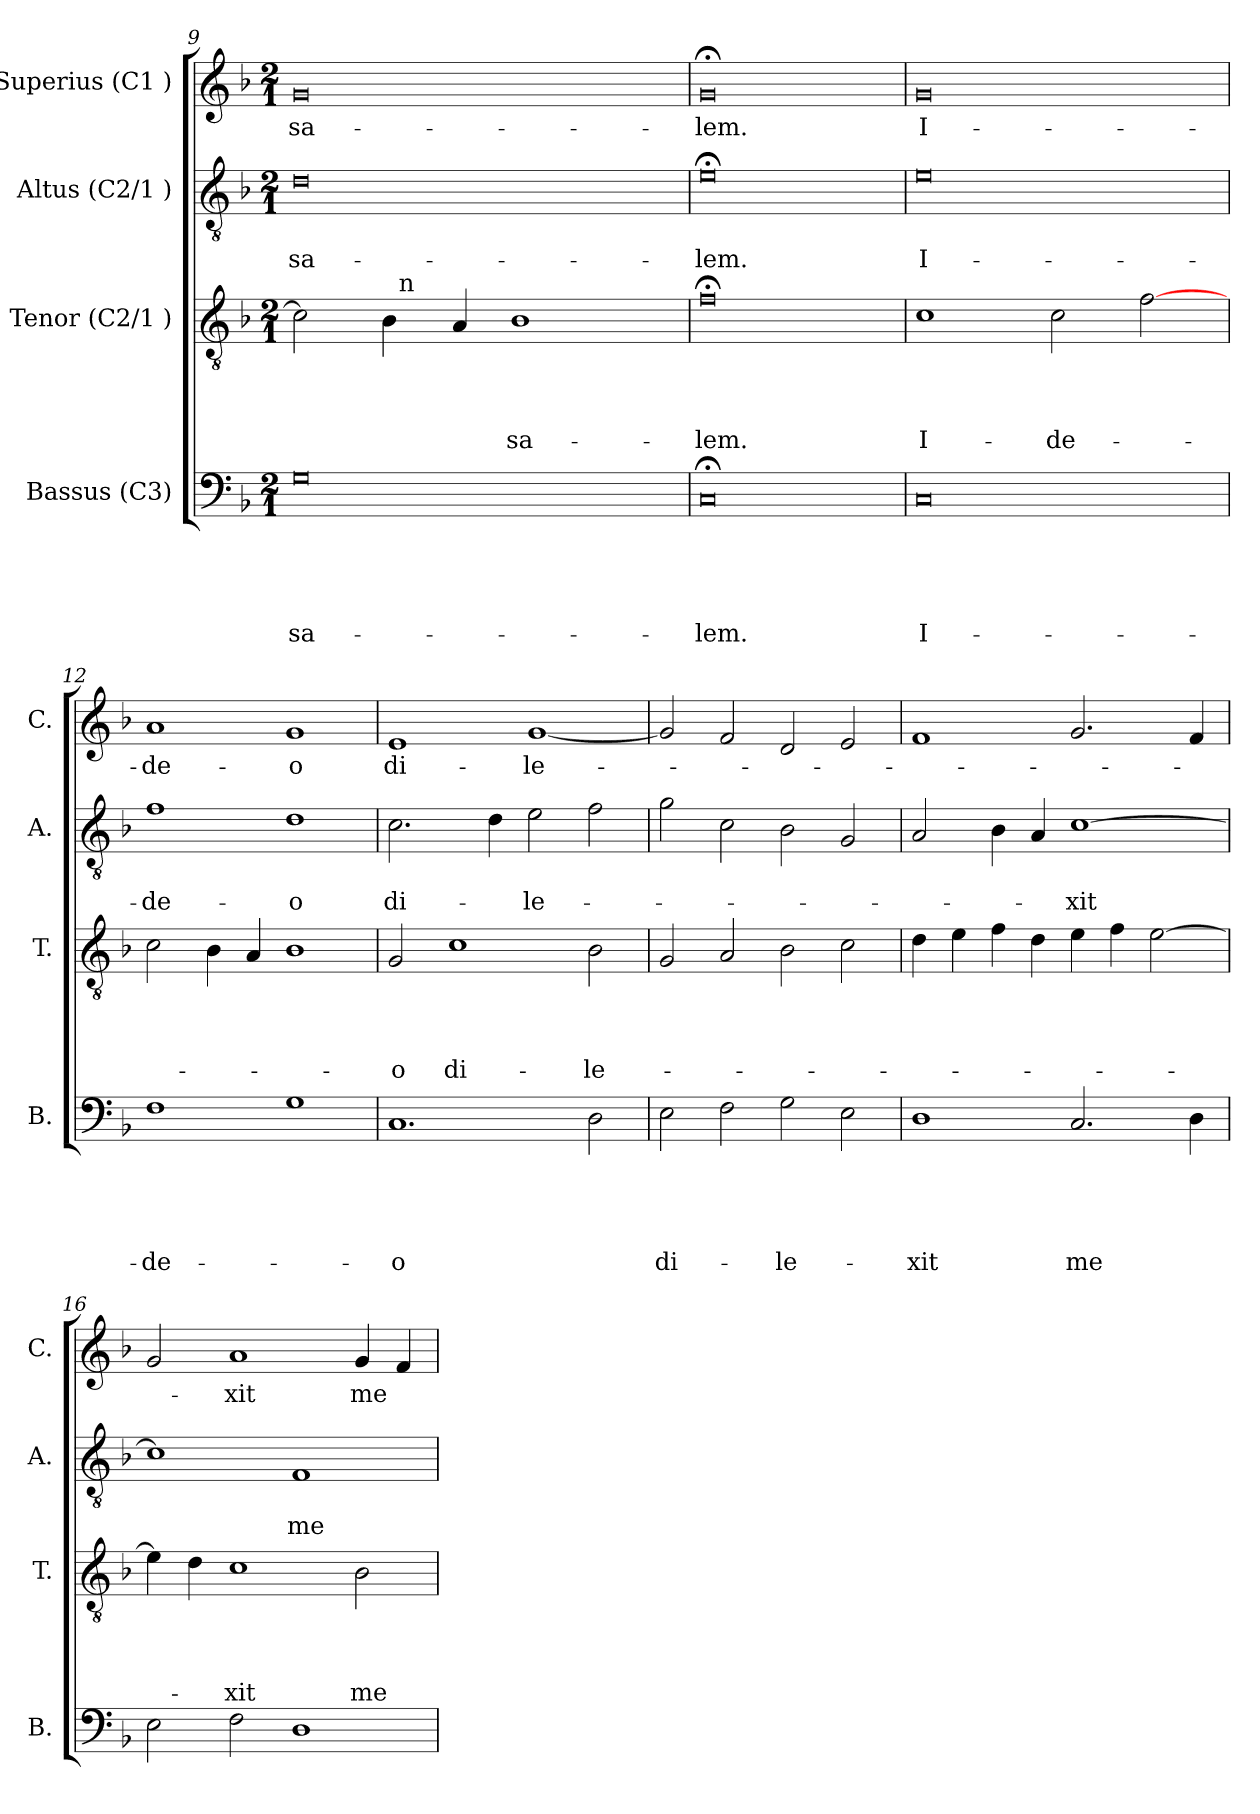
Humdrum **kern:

**kern	**text	**text	**text	**text	**text	**kern	**text	**text	**text	**text	**kern	**text	**text	**kern	**text
*part4	*part4	*part4	*part4	*part4	*part4	*part3	*part3	*part3	*part3	*part3	*part2	*part2	*part2	*part1	*part1
*staff4	*staff4	*staff4	*staff4	*staff4	*staff4	*staff3	*staff3	*staff3	*staff3	*staff3	*staff2	*staff2	*staff2	*staff1	*staff1
*I"Bassus (C3)	*	*	*	*	*	*I"Tenor (C2/1 )	*	*	*	*	*I"Altus (C2/1 )	*	*	*I"Superius (C1 )	*
*I'B.	*	*	*	*	*	*I'T.	*	*	*	*	*I'A.	*	*	*I'C.	*
*clefF4	*	*	*	*	*	*clefGv2	*	*	*	*	*clefGv2	*	*	*clefG2	*
*k[b-]	*	*	*	*	*	*k[b-]	*	*	*	*	*k[b-]	*	*	*k[b-]	*
*F:	*	*	*	*	*	*F:	*	*	*	*	*F:	*	*	*F:	*
*M2/1	*	*	*	*	*	*M2/1	*	*	*	*	*M2/1	*	*	*M2/1	*
=9	=9	=9	=9	=9	=9	=9	=9	=9	=9	=9	=9	=9	=9	=9	=9
!	!	!	!	!	!LO:LY:b:rj	!	!	!	!	!	!	!	!LO:LY:b:rj	!	!LO:LY:b:rj
*	*	*	*	*	*	*^	*	*	*	*	*	*	*	*	*
0G	.	.	.	.	-sa-	2c\]	2ryy	.	.	.	.	0d	.	-sa-	0g	-sa-
.	.	.	.	.	.	4B-\	32ryy	.	.	.	.	.	.	.	.	.
!	!	!	!	!	!	!	!LO:TX:a:t=n	!	!	!	!	!	!	!	!	!
.	.	.	.	.	.	.	1ryy	.	.	.	.	.	.	.	.	.
.	.	.	.	.	.	4A/	.	.	.	.	.	.	.	.	.	.
!	!	!	!	!	!	!	!	!	!	!	!LO:LY:b	!	!	!	!	!
.	.	.	.	.	.	1B-	.	.	.	.	-sa-	.	.	.	.	.
.	.	.	.	.	.	.	4...ryy	.	.	.	.	.	.	.	.	.
=10	=10	=10	=10	=10	=10	=10	=10	=10	=10	=10	=10	=10	=10	=10	=10	=10
!	!	!	!	!	!LO:LY:b	!	!	!	!	!	!LO:LY:b	!	!	!LO:LY:b	!	!LO:LY:b
*	*	*	*	*	*	*v	*v	*	*	*	*	*	*	*	*	*
0C;	.	.	.	.	-lem.	0f;<	.	.	.	-lem.	0e;<	.	-lem.	0g;	-lem.
=11	=11	=11	=11	=11	=11	=11	=11	=11	=11	=11	=11	=11	=11	=11	=11
!	!	!	!	!	!LO:LY:b:rj	!	!	!	!	!LO:LY:b:rj	!	!	!LO:LY:b:rj	!	!LO:LY:b:rj
0C	.	.	.	.	I-	1c	.	.	.	I-	0e	.	I-	0g	I-
!	!	!	!	!	!	!	!	!	!	!LO:LY:b	!	!	!	!	!
.	.	.	.	.	.	2c\	.	.	.	-de-	.	.	.	.	.
.	.	.	.	.	.	[<2f\	.	.	.	.	.	.	.	.	.
!!LO:LB:g=z
=12	=12	=12	=12	=12	=12	=12	=12	=12	=12	=12	=12	=12	=12	=12	=12
!	!	!	!	!	!LO:LY:b	!	!	!	!	!	!	!	!LO:LY:b	!	!LO:LY:b
1F	.	.	.	.	-de-	2c\	.	.	.	.	1f	.	-de-	1a	-de-
.	.	.	.	.	.	4B-\	.	.	.	.	.	.	.	.	.
.	.	.	.	.	.	4A/	.	.	.	.	.	.	.	.	.
!	!	!	!	!	!	!	!	!	!	!	!	!	!LO:LY:b:rj	!	!LO:LY:b:rj
1G	.	.	.	.	.	1B-	.	.	.	.	1d	.	-o	1g	-o
=13	=13	=13	=13	=13	=13	=13	=13	=13	=13	=13	=13	=13	=13	=13	=13
!	!	!	!	!	!LO:LY:b:rj	!	!	!	!	!LO:LY:b	!	!	!LO:LY:b	!	!LO:LY:b
1.C	.	.	.	.	-o	2G/	.	.	.	-o	2.c\	.	di-	1e	di-
!	!	!	!	!	!	!	!	!	!	!LO:LY:b	!	!	!	!	!
.	.	.	.	.	.	1c	.	.	.	di-	.	.	.	.	.
.	.	.	.	.	.	.	.	.	.	.	4d\	.	.	.	.
!	!	!	!	!	!	!	!	!	!	!	!	!	!LO:LY:b	!	!LO:LY:b
.	.	.	.	.	.	.	.	.	.	.	2e\	.	-le-	[<1g	-le-
!	!	!	!	!	!	!	!	!	!	!LO:LY:b	!	!	!	!	!
2D\	.	.	.	.	.	2B-\	.	.	.	-le-	2f\	.	.	.	.
=14	=14	=14	=14	=14	=14	=14	=14	=14	=14	=14	=14	=14	=14	=14	=14
!	!	!	!	!	!LO:LY:b	!	!	!	!	!	!	!	!	!	!
2E\	.	.	.	.	di-	2G/	.	.	.	.	2g\	.	.	2g/]	.
2F\	.	.	.	.	.	2A/	.	.	.	.	2c\	.	.	2f/	.
!	!	!	!	!	!LO:LY:b	!	!	!	!	!	!	!	!	!	!
2G\	.	.	.	.	-le-	2B-\	.	.	.	.	2B-\	.	.	2d/	.
2E\	.	.	.	.	.	2c\	.	.	.	.	2G/	.	.	2e/	.
=15	=15	=15	=15	=15	=15	=15	=15	=15	=15	=15	=15	=15	=15	=15	=15
!	!	!	!	!	!LO:LY:b	!	!	!	!	!	!	!	!	!	!
1D	.	.	.	.	-xit	4d\	.	.	.	.	2A/	.	.	1f	.
.	.	.	.	.	.	4e\	.	.	.	.	.	.	.	.	.
.	.	.	.	.	.	4f\	.	.	.	.	4B-\	.	.	.	.
.	.	.	.	.	.	4d\	.	.	.	.	4A/	.	.	.	.
!	!	!	!	!	!LO:LY:b	!	!	!	!	!	!	!	!LO:LY:b	!	!
2.C/	.	.	.	.	me	4e\	.	.	.	.	[>1c	.	-xit	2.g/	.
.	.	.	.	.	.	4f\	.	.	.	.	.	.	.	.	.
.	.	.	.	.	.	[>2e\	.	.	.	.	.	.	.	.	.
4D\	.	.	.	.	.	.	.	.	.	.	.	.	.	4f/	.
=16	=16	=16	=16	=16	=16	=16	=16	=16	=16	=16	=16	=16	=16	=16	=16
2E\	.	.	.	.	.	4e\]	.	.	.	.	1c]	.	.	2g/	.
.	.	.	.	.	.	4d\	.	.	.	.	.	.	.	.	.
!	!	!	!	!	!	!	!	!	!	!LO:LY:b	!	!	!	!	!LO:LY:b
2F\	.	.	.	.	.	1c	.	.	.	-xit	.	.	.	1a	-xit
!	!	!	!	!	!	!	!	!	!	!	!	!	!LO:LY:b	!	!
1D	.	.	.	.	.	.	.	.	.	.	1F	.	me	.	.
!	!	!	!	!	!	!	!	!	!	!LO:LY:b	!	!	!	!	!LO:LY:b
.	.	.	.	.	.	2B-\	.	.	.	me	.	.	.	4g/	me
.	.	.	.	.	.	.	.	.	.	.	.	.	.	4f/	.
=	=	=	=	=	=	=	=	=	=	=	=	=	=	=	=
*-	*-	*-	*-	*-	*-	*-	*-	*-	*-	*-	*-	*-	*-	*-	*-
